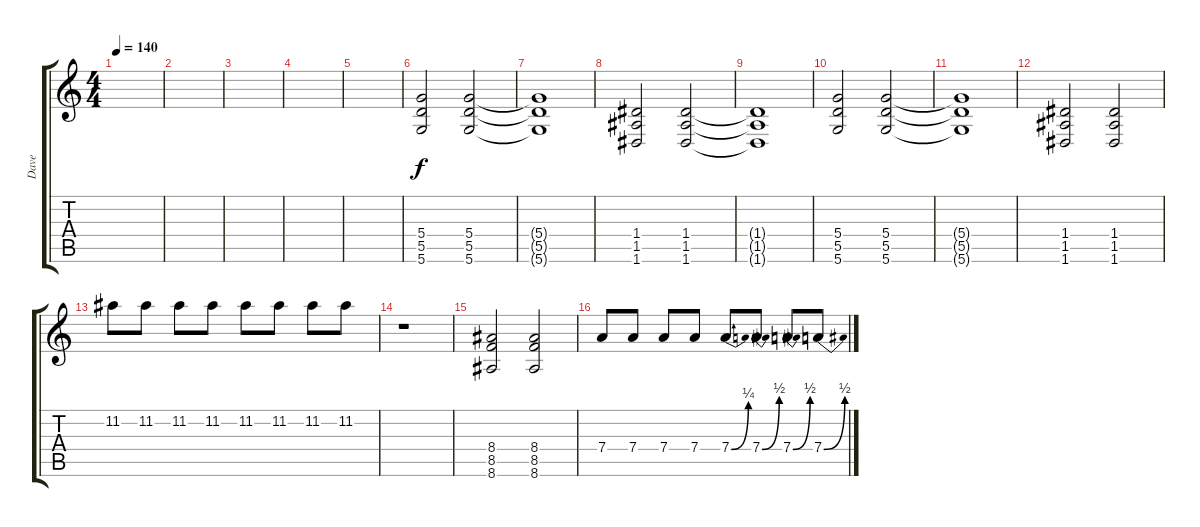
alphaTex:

\track ("Dave" "Dave") {instrument overdrivenguitar}
\staff {score tabs}
\tuning (E4 B3 G3 D3 A2 D2) {hide}
\ts (4 4)
\tempo 140
\clef g2
\ks c
|
|
|
|
|
(5.4 5.5 5.6).2 (5.4 5.5 5.6).2 |
(5.4{t} 5.5{t} 5.6{t}).1 |
(1.4 1.5 1.6).2 (1.4 1.5 1.6).2 |
(1.4{t} 1.5{t} 1.6{t}).1 |
(5.4 5.5 5.6).2 (5.4 5.5 5.6).2 |
(5.4{t} 5.5{t} 5.6{t}).1 |
(1.4 1.5 1.6).2 (1.4 1.5 1.6).2 |
11.2.8 11.2.8 11.2.8 11.2.8 11.2.8 11.2.8 11.2.8 11.2.8 |
r.1 |
(8.4 8.5 8.6).2 (8.4 8.5 8.6).2 |
7.4.8 7.4.8 7.4.8 7.4.8 7.4{be (bend 0 0 60 1)}.8 7.4{be (bend 0 0 60 2)}.8 7.4{be (bend 0 0 60 2)}.8 7.4{be (bend 0 0 60 2)}.8
